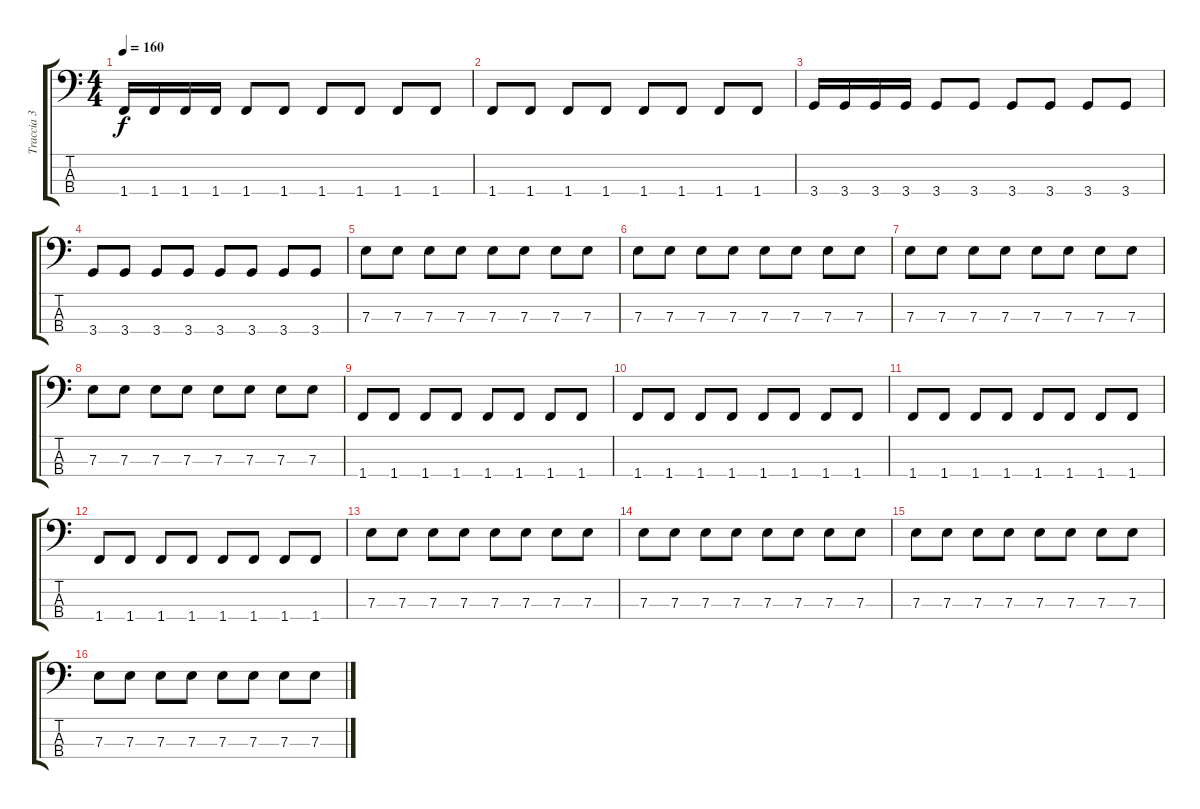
\track ("Traccia 3" "Traccia 3") {instrument electricbassfinger}
\staff {score tabs}
\tuning (G2 D2 A1 E1) {hide}
\ts (4 4)
\tempo 160
\clef f4
\ks c
1.4.16{dy f} 1.4.16 1.4.16 1.4.16 1.4.8 1.4.8 1.4.8 1.4.8 1.4.8 1.4.8 |
1.4.8 1.4.8 1.4.8 1.4.8 1.4.8 1.4.8 1.4.8 1.4.8 |
3.4.16 3.4.16 3.4.16 3.4.16 3.4.8 3.4.8 3.4.8 3.4.8 3.4.8 3.4.8 |
3.4.8 3.4.8 3.4.8 3.4.8 3.4.8 3.4.8 3.4.8 3.4.8 |
7.3.8 7.3.8 7.3.8 7.3.8 7.3.8 7.3.8 7.3.8 7.3.8 |
7.3.8 7.3.8 7.3.8 7.3.8 7.3.8 7.3.8 7.3.8 7.3.8 |
7.3.8 7.3.8 7.3.8 7.3.8 7.3.8 7.3.8 7.3.8 7.3.8 |
7.3.8 7.3.8 7.3.8 7.3.8 7.3.8 7.3.8 7.3.8 7.3.8 |
1.4.8 1.4.8 1.4.8 1.4.8 1.4.8 1.4.8 1.4.8 1.4.8 |
1.4.8 1.4.8 1.4.8 1.4.8 1.4.8 1.4.8 1.4.8 1.4.8 |
1.4.8 1.4.8 1.4.8 1.4.8 1.4.8 1.4.8 1.4.8 1.4.8 |
1.4.8 1.4.8 1.4.8 1.4.8 1.4.8 1.4.8 1.4.8 1.4.8 |
7.3.8 7.3.8 7.3.8 7.3.8 7.3.8 7.3.8 7.3.8 7.3.8 |
7.3.8 7.3.8 7.3.8 7.3.8 7.3.8 7.3.8 7.3.8 7.3.8 |
7.3.8 7.3.8 7.3.8 7.3.8 7.3.8 7.3.8 7.3.8 7.3.8 |
7.3.8 7.3.8 7.3.8 7.3.8 7.3.8 7.3.8 7.3.8 7.3.8
